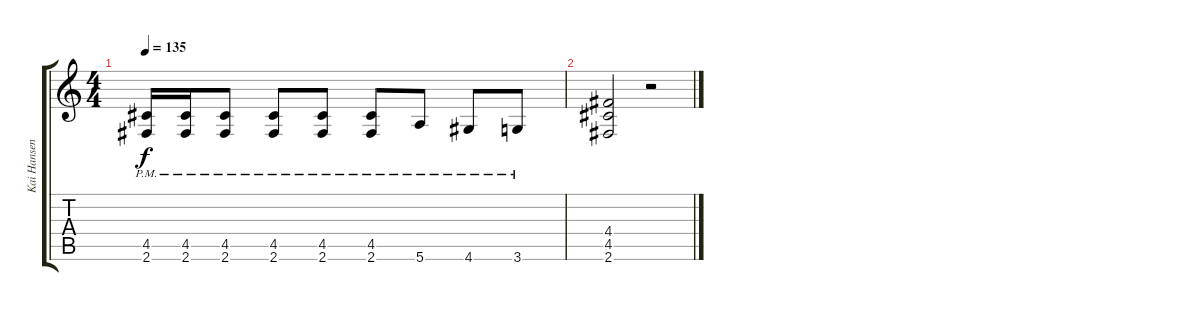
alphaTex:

\track ("Kai Hansen" "Kai Hansen") {instrument distortionguitar}
\staff {score tabs}
\tuning (E4 B3 G3 D3 A2 E2) {hide}
\ts (4 4)
\tempo 135
\clef g2
\ks c
(4.5{pm} 2.6{pm}).16{dy f} (4.5{pm} 2.6{pm}).16 (4.5{pm} 2.6{pm}).8 (4.5{pm} 2.6{pm}).8 (4.5{pm} 2.6{pm}).8 (4.5{pm} 2.6{pm}).8 5.6{pm}.8 4.6{pm}.8 3.6{pm}.8 |
(4.4 4.5 2.6).2 r.2
